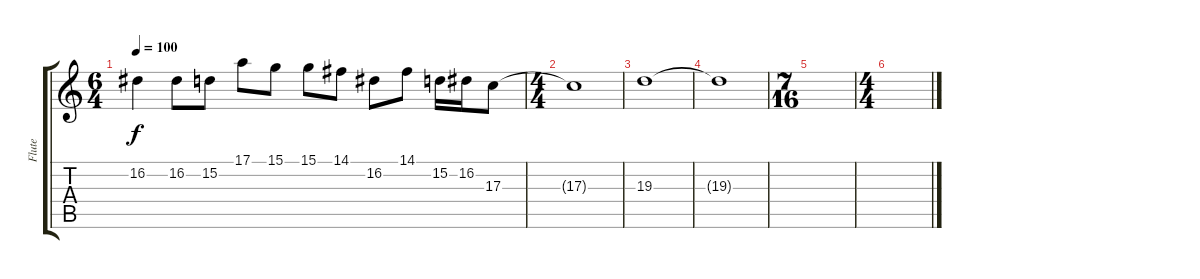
\track ("Flute" "Flute") {instrument flute}
\staff {score tabs}
\tuning (E4 B3 G3 D3 A2 D2) {hide}
\ts (6 4)
\tempo 100
\clef g2
\ks c
16.2.4{dy f} 16.2.8 15.2.8 17.1.8 15.1.8 15.1.8 14.1.8 16.2.8 14.1.8 15.2.16 16.2.16 17.3.8 |
\ts (4 4)
17.3{t}.1 |
19.3.1 |
19.3{t}.1 |
\ts (7 16)
|
\ts (4 4)
